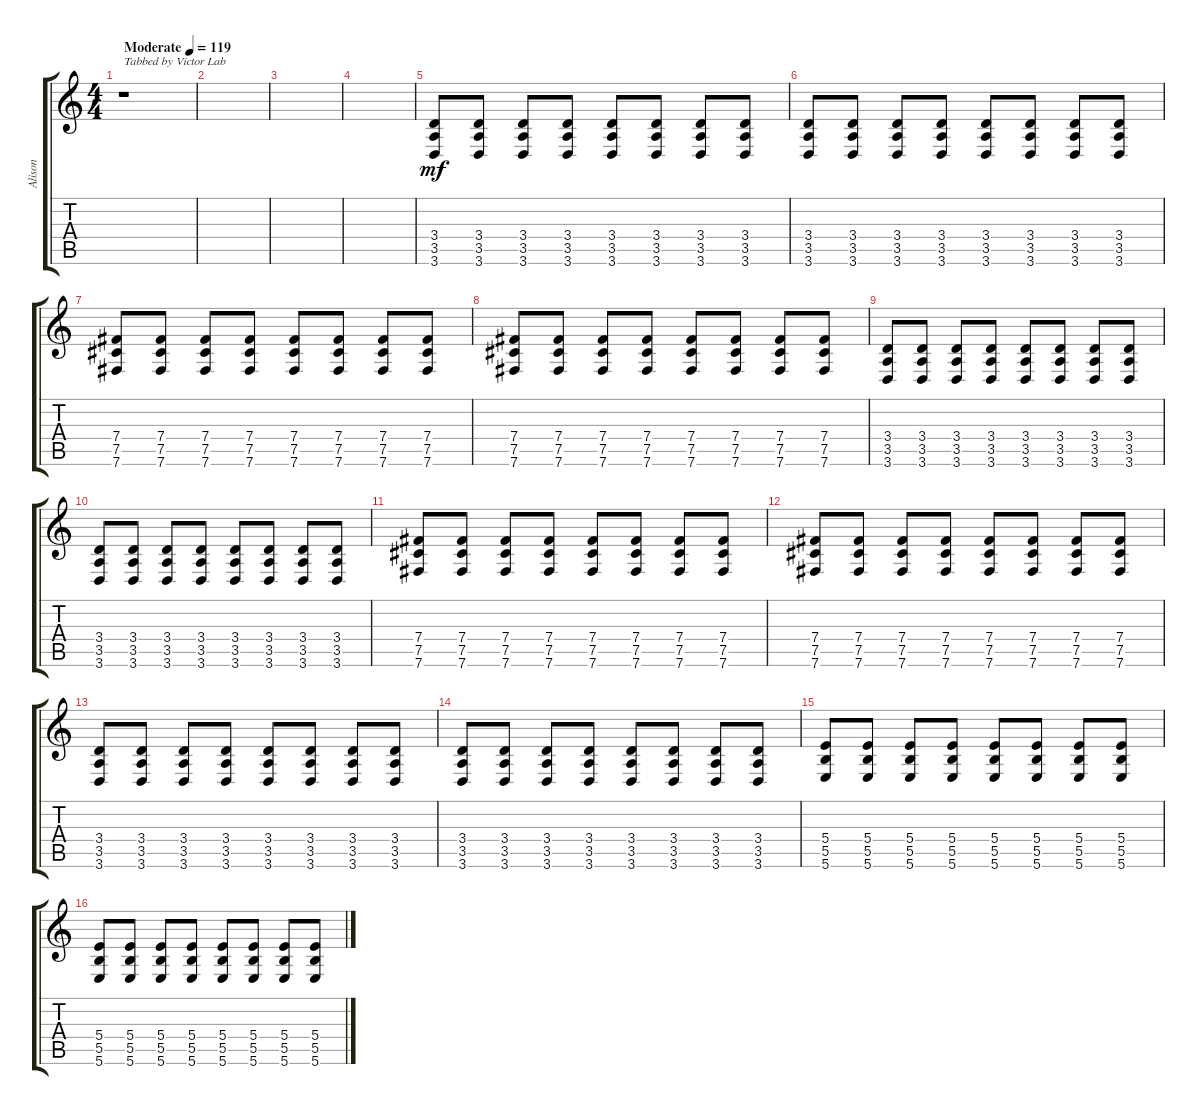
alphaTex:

\track ("Alison" "Alison") {instrument acousticguitarsteel}
\staff {score tabs}
\tuning (Db4 Ab3 E3 B2 Gb2 B1) {hide}
\ts (4 4)
\tempo (119 "Moderate")
\clef g2
\ks c
r.1{txt "Tabbed by Victor Lab" dy mf instrument acousticguitarsteel} |
|
|
|
(3.4 3.5 3.6).8 (3.4 3.5 3.6).8 (3.4 3.5 3.6).8 (3.4 3.5 3.6).8 (3.4 3.5 3.6).8 (3.4 3.5 3.6).8 (3.4 3.5 3.6).8 (3.4 3.5 3.6).8 |
(3.4 3.5 3.6).8 (3.4 3.5 3.6).8 (3.4 3.5 3.6).8 (3.4 3.5 3.6).8 (3.4 3.5 3.6).8 (3.4 3.5 3.6).8 (3.4 3.5 3.6).8 (3.4 3.5 3.6).8 |
(7.4 7.5 7.6).8 (7.4 7.5 7.6).8 (7.4 7.5 7.6).8 (7.4 7.5 7.6).8 (7.4 7.5 7.6).8 (7.4 7.5 7.6).8 (7.4 7.5 7.6).8 (7.4 7.5 7.6).8 |
(7.4 7.5 7.6).8 (7.4 7.5 7.6).8 (7.4 7.5 7.6).8 (7.4 7.5 7.6).8 (7.4 7.5 7.6).8 (7.4 7.5 7.6).8 (7.4 7.5 7.6).8 (7.4 7.5 7.6).8 |
(3.4 3.5 3.6).8 (3.4 3.5 3.6).8 (3.4 3.5 3.6).8 (3.4 3.5 3.6).8 (3.4 3.5 3.6).8 (3.4 3.5 3.6).8 (3.4 3.5 3.6).8 (3.4 3.5 3.6).8 |
(3.4 3.5 3.6).8 (3.4 3.5 3.6).8 (3.4 3.5 3.6).8 (3.4 3.5 3.6).8 (3.4 3.5 3.6).8 (3.4 3.5 3.6).8 (3.4 3.5 3.6).8 (3.4 3.5 3.6).8 |
(7.4 7.5 7.6).8 (7.4 7.5 7.6).8 (7.4 7.5 7.6).8 (7.4 7.5 7.6).8 (7.4 7.5 7.6).8 (7.4 7.5 7.6).8 (7.4 7.5 7.6).8 (7.4 7.5 7.6).8 |
(7.4 7.5 7.6).8 (7.4 7.5 7.6).8 (7.4 7.5 7.6).8 (7.4 7.5 7.6).8 (7.4 7.5 7.6).8 (7.4 7.5 7.6).8 (7.4 7.5 7.6).8 (7.4 7.5 7.6).8 |
(3.4 3.5 3.6).8 (3.4 3.5 3.6).8 (3.4 3.5 3.6).8 (3.4 3.5 3.6).8 (3.4 3.5 3.6).8 (3.4 3.5 3.6).8 (3.4 3.5 3.6).8 (3.4 3.5 3.6).8 |
(3.4 3.5 3.6).8 (3.4 3.5 3.6).8 (3.4 3.5 3.6).8 (3.4 3.5 3.6).8 (3.4 3.5 3.6).8 (3.4 3.5 3.6).8 (3.4 3.5 3.6).8 (3.4 3.5 3.6).8 |
(5.4 5.5 5.6).8 (5.4 5.5 5.6).8 (5.4 5.5 5.6).8 (5.4 5.5 5.6).8 (5.4 5.5 5.6).8 (5.4 5.5 5.6).8 (5.4 5.5 5.6).8 (5.4 5.5 5.6).8 |
(5.4 5.5 5.6).8 (5.4 5.5 5.6).8 (5.4 5.5 5.6).8 (5.4 5.5 5.6).8 (5.4 5.5 5.6).8 (5.4 5.5 5.6).8 (5.4 5.5 5.6).8 (5.4 5.5 5.6).8
